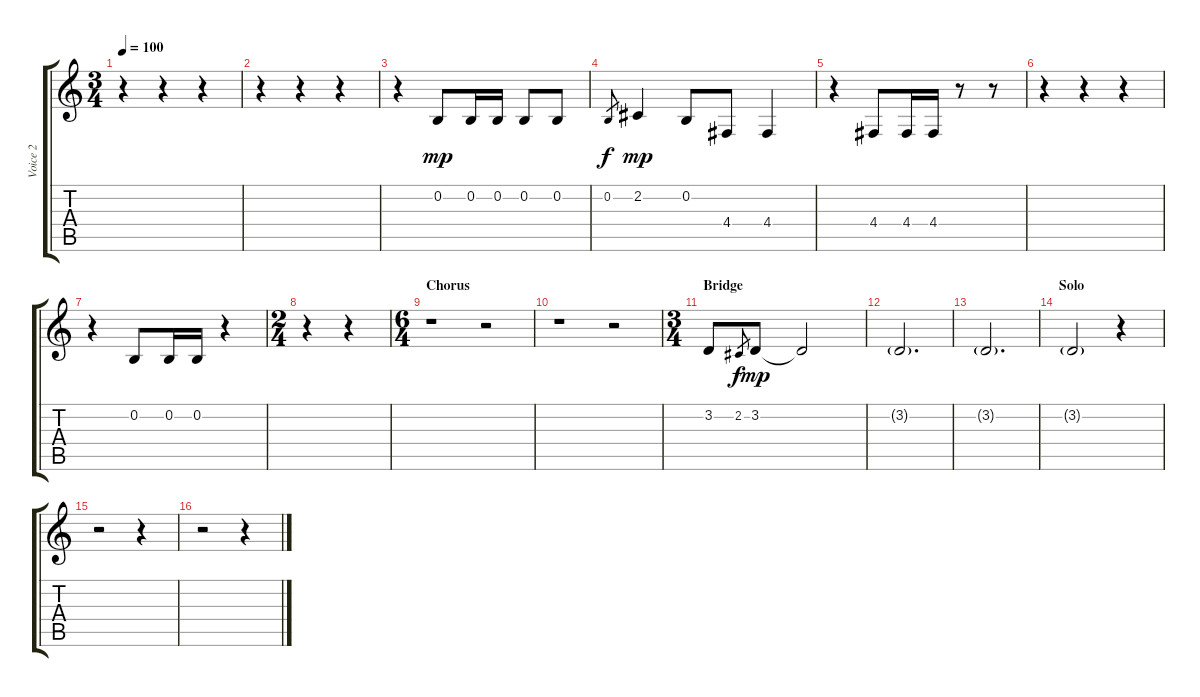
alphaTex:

\track ("Voice 2" "Voice 2") {instrument choiraahs}
\staff {score tabs}
\tuning (E4 B3 G3 D3 A2 E2) {hide}
\ts (3 4)
\tempo 100
\clef g2
\ks c
r.4{dy mp} r.4 r.4 |
r.4 r.4 r.4 |
r.4 0.2.8 0.2.16 0.2.16 0.2.8 0.2.8 |
0.2.8{gr dy f} 2.2.4{dy mp} 0.2.8 4.4.8 4.4.4 |
r.4 4.4.8 4.4.16 4.4.16 r.8 r.8 |
r.4 r.4 r.4 |
r.4 0.2.8 0.2.16 0.2.16 r.4 |
\ts (2 4)
r.4 r.4 |
\ts (6 4)
\section ("" "Chorus")
r.1 r.2 |
r.1 r.2 |
\ts (3 4)
\section ("" "Bridge")
3.2.8 2.2.8{gr dy f} 3.2.8{dy mp} 3.2{t}.2 |
3.2{g}.2{d} |
3.2{g}.2{d} |
\section ("" "Solo")
3.2{g}.2{volume 0} r.4 |
r.2 r.4{volume 16} |
r.2 r.4
